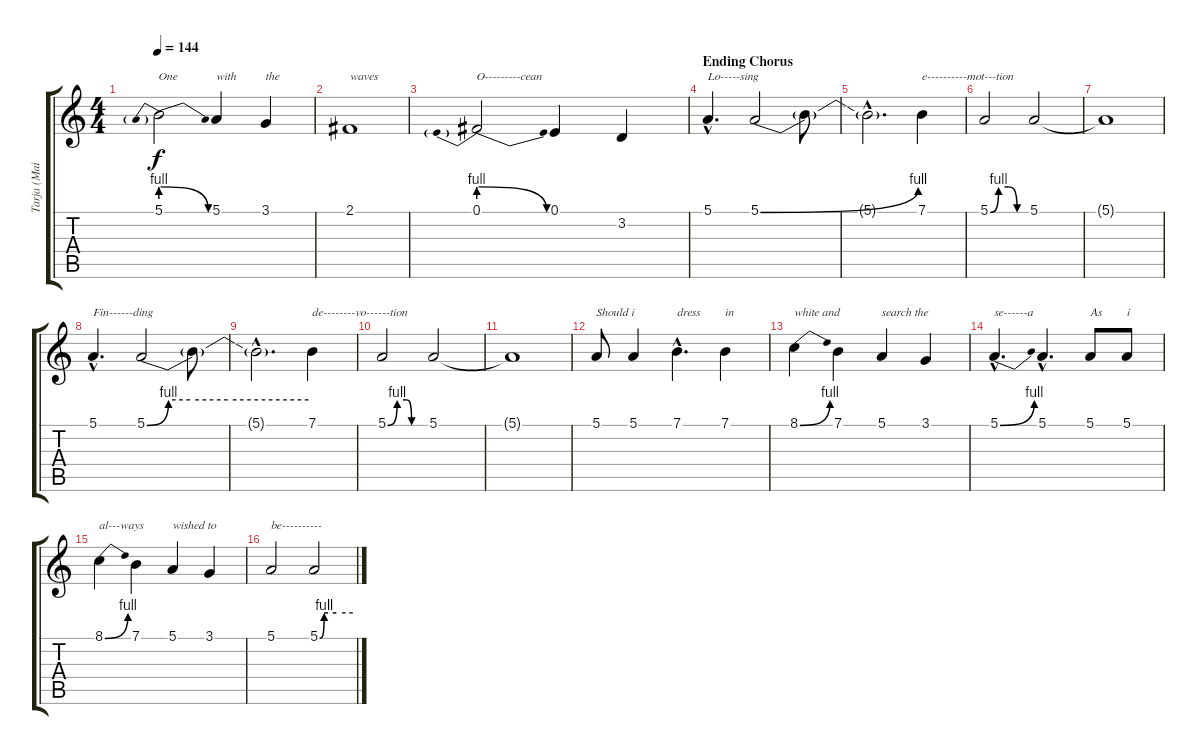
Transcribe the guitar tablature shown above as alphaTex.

\track ("Tarja (Main Vocals)" "Tarja (Mai") {instrument lead6voice}
\staff {score tabs}
\tuning (E4 B3 G3 D3 A2 E2) {hide}
\ts (4 4)
\tempo 144
\clef g2
\ks c
5.1{be (prebendrelease 0 4 60 0)}.2{txt "One" dy f} 5.1.4{txt "with"} 3.1.4{txt "the"} |
2.1.1{txt "waves"} |
0.1{be (prebendrelease 0 4 60 0)}.2{txt "O---------cean"} 0.1.4 3.2.4 |
\section ("" "Ending Chorus")
5.1{hac}.4{d txt "Lo-----sing"} 5.1{be (bend 0 0 60 4)}.2 5.1{t}.8 |
5.1{hac t}.2{d} 7.1.4{txt "e----------mot---tion"} |
5.1{be (custom 0 0 14 4 30 4 45 0 52 0 60 0)}.2 5.1.2 |
5.1{t}.1 |
5.1{hac}.4{d txt "Fin------ding"} 5.1{be (custom 0 0 8 4 16 4 30 4 60 4)}.2 5.1{t}.8 |
5.1{hac t}.2{d} 7.1.4{txt "de--------vo------tion"} |
5.1{be (custom 0 0 15 4 30 4 38 0 60 0)}.2 5.1.2 |
5.1{t}.1 |
5.1.8{txt "Should i"} 5.1.4 7.1{hac}.4{d txt "dress"} 7.1.4{txt "in"} |
8.1{be (bend 0 0 60 4)}.4{txt "white and"} 7.1.4 5.1.4{txt "search the"} 3.1.4 |
5.1{be (bend 0 0 60 4) hac}.4{d txt "se------a"} 5.1{hac}.4{d} 5.1.8{txt "As "} 5.1.8{txt "i"} |
8.1{be (bend 0 0 60 4)}.4{txt "al---ways"} 7.1.4 5.1.4{txt "wished to"} 3.1.4 |
5.1.2{txt "be----------"} 5.1{be (custom 0 0 8 4 15 4 30 4 60 4)}.2
